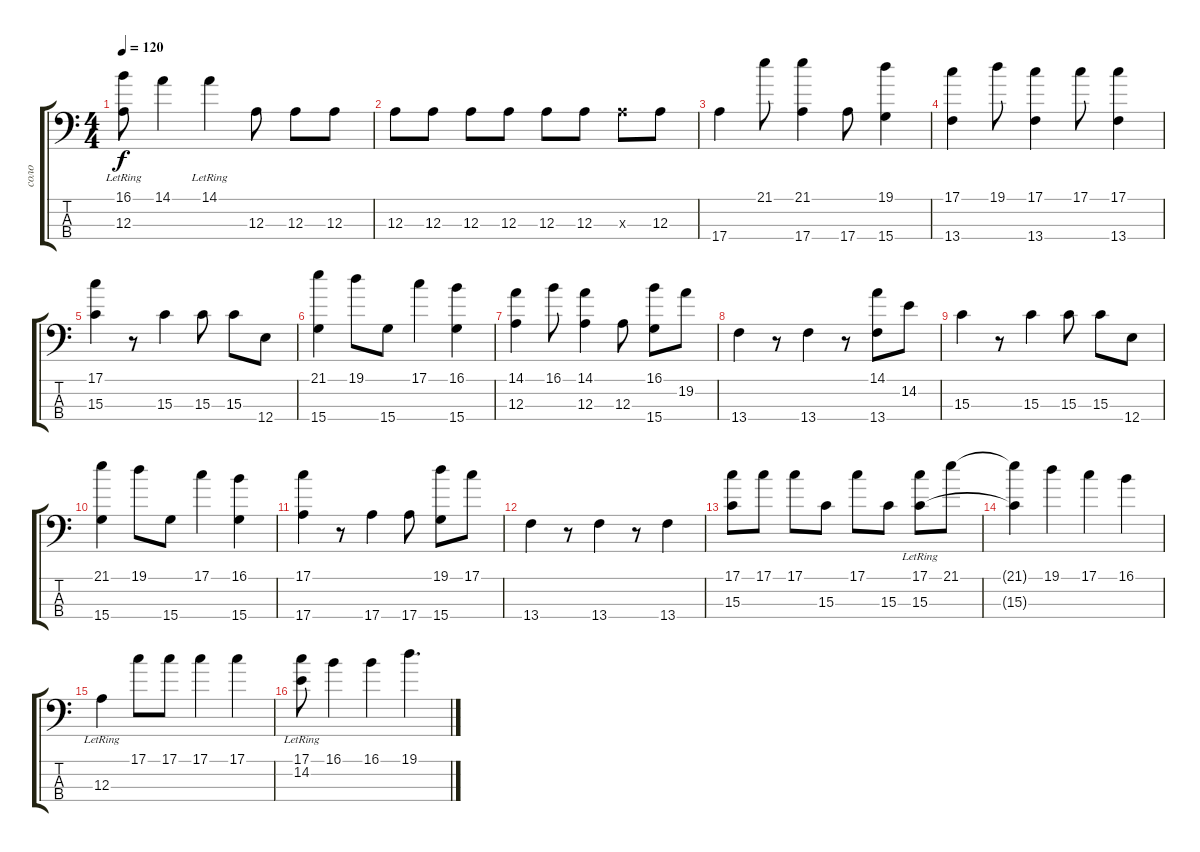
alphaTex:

\track ("соло" "соло") {instrument acousticguitarsteel}
\staff {score tabs}
\tuning (G2 D2 A1 E1) {hide}
\ts (4 4)
\tempo 120
\clef f4
\ks c
(16.1 12.3{lr}).8{dy f} 14.1.4 14.1{lr}.4 12.3.8 12.3.8 12.3.8 |
12.3.8 12.3.8 12.3.8 12.3.8 12.3.8 12.3.8 12.3{x}.8 12.3.8 |
17.4.4 21.1.8 (21.1 17.4).4 17.4.8 (19.1 15.4).4 |
(17.1 13.4).4 19.1.8 (17.1 13.4).4 17.1.8 (17.1 13.4).4 |
(17.1 15.3).4 r.8 15.3.4 15.3.8 15.3.8 12.4.8 |
(21.1 15.4).4 19.1.8 15.4.8 17.1.4 (16.1 15.4).4 |
(14.1 12.3).4 16.1.8 (14.1 12.3).4 12.3.8 (16.1 15.4).8 19.2.8 |
13.4.4 r.8 13.4.4 r.8 (14.1 13.4).8 14.2.8 |
15.3.4 r.8 15.3.4 15.3.8 15.3.8 12.4.8 |
(21.1 15.4).4 19.1.8 15.4.8 17.1.4 (16.1 15.4).4 |
(17.1 17.4).4 r.8 17.4.4 17.4.8 (19.1 15.4).8 17.1.8 |
13.4.4 r.8 13.4.4 r.8 13.4.4 |
(17.1 15.3).8 17.1.8 17.1.8 15.3.8 17.1.8 15.3.8 (17.1 15.3{lr}).8 21.1.8 |
(21.1{t} 15.3{t}).4 19.1.4 17.1.4 16.1.4 |
12.3{lr}.4 17.1.8 17.1.8 17.1.4 17.1.4 |
(17.1 14.2{lr}).8 16.1.4 16.1.4 19.1.4{d}
